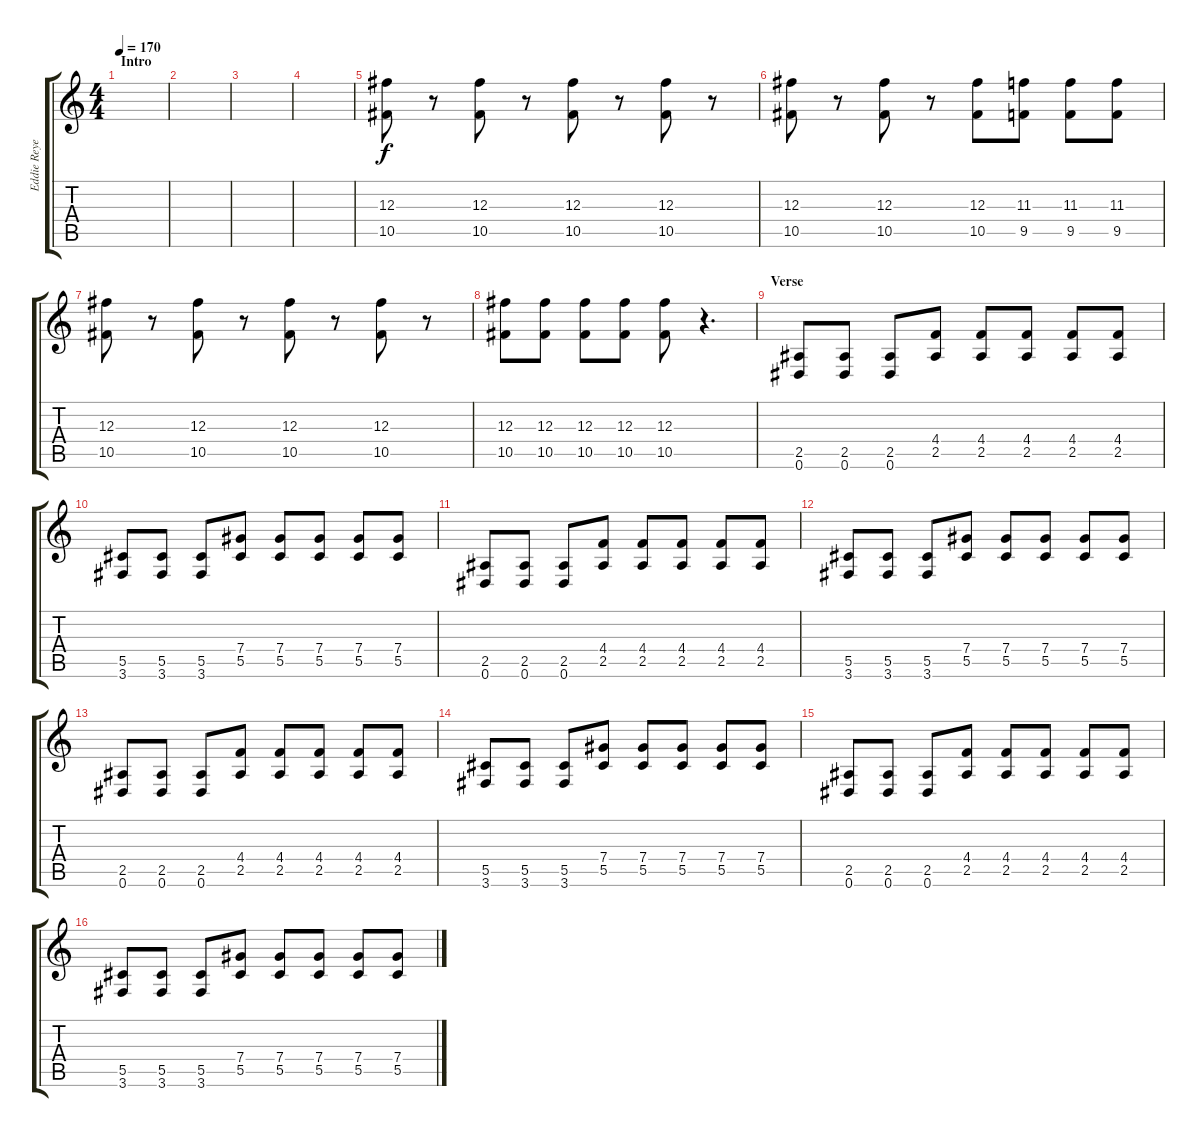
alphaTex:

\track ("Eddie Reyes - Guitar" "Eddie Reye") {instrument distortionguitar}
\staff {score tabs}
\tuning (Eb4 Bb3 Gb3 Db3 Ab2 Eb2) {hide}
\ts (4 4)
\section ("" "Intro")
\tempo 170
\clef g2
\ks c
|
|
|
|
(12.3 10.5).8 r.8 (12.3 10.5).8 r.8 (12.3 10.5).8 r.8 (12.3 10.5).8 r.8 |
(12.3 10.5).8 r.8 (12.3 10.5).8 r.8 (12.3 10.5).8 (11.3 9.5).8 (11.3 9.5).8 (11.3 9.5).8 |
(12.3 10.5).8 r.8 (12.3 10.5).8 r.8 (12.3 10.5).8 r.8 (12.3 10.5).8 r.8 |
(12.3 10.5).8 (12.3 10.5).8 (12.3 10.5).8 (12.3 10.5).8 (12.3 10.5).8 r.4{d} |
\section ("" "Verse")
(2.5 0.6).8 (2.5 0.6).8 (2.5 0.6).8 (4.4 2.5).8 (4.4 2.5).8 (4.4 2.5).8 (4.4 2.5).8 (4.4 2.5).8 |
(5.5 3.6).8 (5.5 3.6).8 (5.5 3.6).8 (7.4 5.5).8 (7.4 5.5).8 (7.4 5.5).8 (7.4 5.5).8 (7.4 5.5).8 |
(2.5 0.6).8 (2.5 0.6).8 (2.5 0.6).8 (4.4 2.5).8 (4.4 2.5).8 (4.4 2.5).8 (4.4 2.5).8 (4.4 2.5).8 |
(5.5 3.6).8 (5.5 3.6).8 (5.5 3.6).8 (7.4 5.5).8 (7.4 5.5).8 (7.4 5.5).8 (7.4 5.5).8 (7.4 5.5).8 |
(2.5 0.6).8 (2.5 0.6).8 (2.5 0.6).8 (4.4 2.5).8 (4.4 2.5).8 (4.4 2.5).8 (4.4 2.5).8 (4.4 2.5).8 |
(5.5 3.6).8 (5.5 3.6).8 (5.5 3.6).8 (7.4 5.5).8 (7.4 5.5).8 (7.4 5.5).8 (7.4 5.5).8 (7.4 5.5).8 |
(2.5 0.6).8 (2.5 0.6).8 (2.5 0.6).8 (4.4 2.5).8 (4.4 2.5).8 (4.4 2.5).8 (4.4 2.5).8 (4.4 2.5).8 |
(5.5 3.6).8 (5.5 3.6).8 (5.5 3.6).8 (7.4 5.5).8 (7.4 5.5).8 (7.4 5.5).8 (7.4 5.5).8 (7.4 5.5).8
